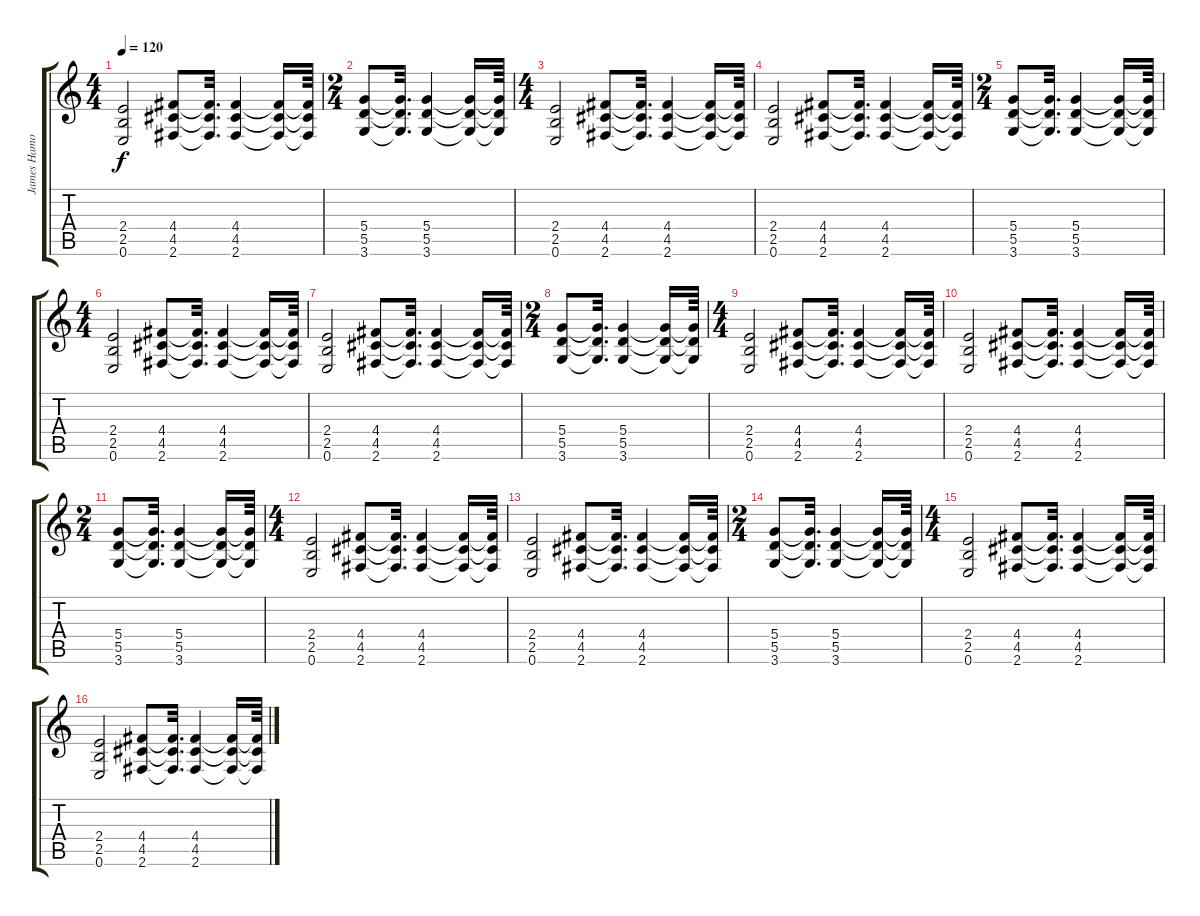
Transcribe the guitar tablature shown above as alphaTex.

\track ("James Hamony" "James Hamo") {instrument distortionguitar}
\staff {score tabs}
\tuning (E4 B3 G3 D3 A2 E2) {hide}
\ts (4 4)
\tempo 120
\clef g2
\ks c
(2.4 2.5 0.6).2{dy f} (4.4 4.5 2.6).8 (4.4{t} 4.5{t} 2.6{t}).32{d} (4.4 4.5 2.6).4 (4.4{t} 4.5{t} 2.6{t}).16 (4.4{t} 4.5{t} 2.6{t}).64 |
\ts (2 4)
(5.4 5.5 3.6).8 (5.4{t} 5.5{t} 3.6{t}).32{d} (5.4 5.5 3.6).4 (5.4{t} 5.5{t} 3.6{t}).16 (5.4{t} 5.5{t} 3.6{t}).64 |
\ts (4 4)
(2.4 2.5 0.6).2 (4.4 4.5 2.6).8 (4.4{t} 4.5{t} 2.6{t}).32{d} (4.4 4.5 2.6).4 (4.4{t} 4.5{t} 2.6{t}).16 (4.4{t} 4.5{t} 2.6{t}).64 |
(2.4 2.5 0.6).2 (4.4 4.5 2.6).8 (4.4{t} 4.5{t} 2.6{t}).32{d} (4.4 4.5 2.6).4 (4.4{t} 4.5{t} 2.6{t}).16 (4.4{t} 4.5{t} 2.6{t}).64 |
\ts (2 4)
(5.4 5.5 3.6).8 (5.4{t} 5.5{t} 3.6{t}).32{d} (5.4 5.5 3.6).4 (5.4{t} 5.5{t} 3.6{t}).16 (5.4{t} 5.5{t} 3.6{t}).64 |
\ts (4 4)
(2.4 2.5 0.6).2 (4.4 4.5 2.6).8 (4.4{t} 4.5{t} 2.6{t}).32{d} (4.4 4.5 2.6).4 (4.4{t} 4.5{t} 2.6{t}).16 (4.4{t} 4.5{t} 2.6{t}).64 |
(2.4 2.5 0.6).2 (4.4 4.5 2.6).8 (4.4{t} 4.5{t} 2.6{t}).32{d} (4.4 4.5 2.6).4 (4.4{t} 4.5{t} 2.6{t}).16 (4.4{t} 4.5{t} 2.6{t}).64 |
\ts (2 4)
(5.4 5.5 3.6).8 (5.4{t} 5.5{t} 3.6{t}).32{d} (5.4 5.5 3.6).4 (5.4{t} 5.5{t} 3.6{t}).16 (5.4{t} 5.5{t} 3.6{t}).64 |
\ts (4 4)
(2.4 2.5 0.6).2 (4.4 4.5 2.6).8 (4.4{t} 4.5{t} 2.6{t}).32{d} (4.4 4.5 2.6).4 (4.4{t} 4.5{t} 2.6{t}).16 (4.4{t} 4.5{t} 2.6{t}).64 |
(2.4 2.5 0.6).2 (4.4 4.5 2.6).8 (4.4{t} 4.5{t} 2.6{t}).32{d} (4.4 4.5 2.6).4 (4.4{t} 4.5{t} 2.6{t}).16 (4.4{t} 4.5{t} 2.6{t}).64 |
\ts (2 4)
(5.4 5.5 3.6).8 (5.4{t} 5.5{t} 3.6{t}).32{d} (5.4 5.5 3.6).4 (5.4{t} 5.5{t} 3.6{t}).16 (5.4{t} 5.5{t} 3.6{t}).64 |
\ts (4 4)
(2.4 2.5 0.6).2 (4.4 4.5 2.6).8 (4.4{t} 4.5{t} 2.6{t}).32{d} (4.4 4.5 2.6).4 (4.4{t} 4.5{t} 2.6{t}).16 (4.4{t} 4.5{t} 2.6{t}).64 |
(2.4 2.5 0.6).2 (4.4 4.5 2.6).8 (4.4{t} 4.5{t} 2.6{t}).32{d} (4.4 4.5 2.6).4 (4.4{t} 4.5{t} 2.6{t}).16 (4.4{t} 4.5{t} 2.6{t}).64 |
\ts (2 4)
(5.4 5.5 3.6).8 (5.4{t} 5.5{t} 3.6{t}).32{d} (5.4 5.5 3.6).4 (5.4{t} 5.5{t} 3.6{t}).16 (5.4{t} 5.5{t} 3.6{t}).64 |
\ts (4 4)
(2.4 2.5 0.6).2 (4.4 4.5 2.6).8 (4.4{t} 4.5{t} 2.6{t}).32{d} (4.4 4.5 2.6).4 (4.4{t} 4.5{t} 2.6{t}).16 (4.4{t} 4.5{t} 2.6{t}).64 |
(2.4 2.5 0.6).2 (4.4 4.5 2.6).8 (4.4{t} 4.5{t} 2.6{t}).32{d} (4.4 4.5 2.6).4 (4.4{t} 4.5{t} 2.6{t}).16 (4.4{t} 4.5{t} 2.6{t}).64
